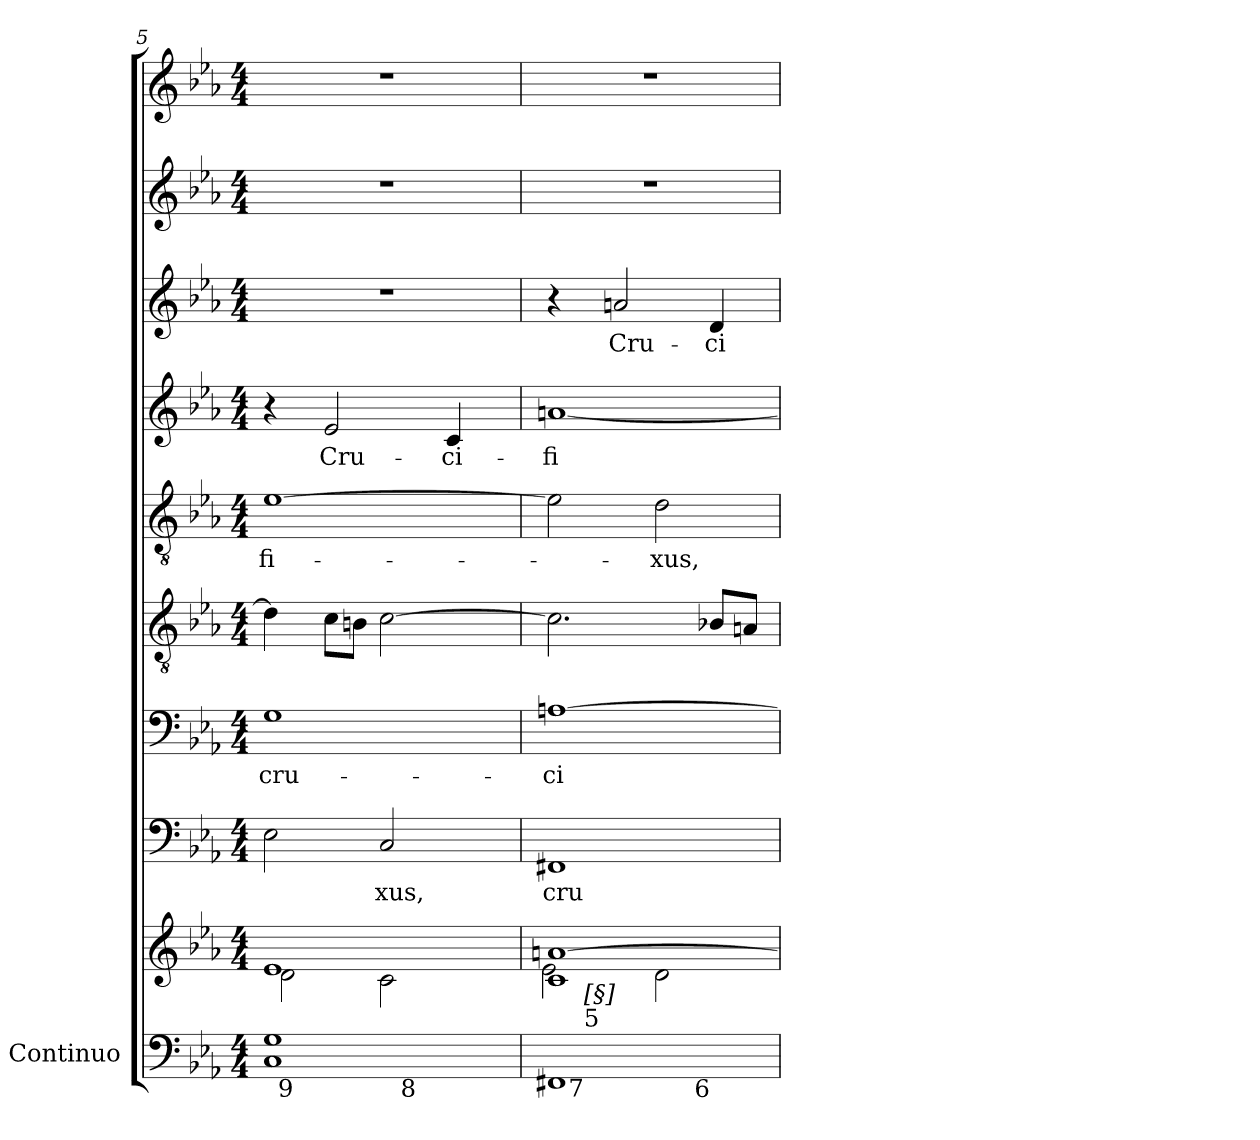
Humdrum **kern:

**kern	**kern	**kern	**text	**kern	**text	**kern	**kern	**text	**kern	**text	**kern	**text	**kern	**kern
*part9	*part9	*part8	*part8	*part7	*part7	*part6	*part5	*part5	*part4	*part4	*part3	*part3	*part2	*part1
*staff10	*staff9	*staff8	*staff8	*staff7	*staff7	*staff6	*staff5	*staff5	*staff4	*staff4	*staff3	*staff3	*staff2	*staff1
*I"Continuo	*	*	*	*	*	*	*	*	*	*	*	*	*	*
*clefF4	*clefG2	*clefF4	*	*clefF4	*	*clefGv2	*clefGv2	*	*clefG2	*	*clefG2	*	*clefG2	*clefG2
*k[b-e-a-]	*k[b-e-a-]	*k[b-e-a-]	*	*k[b-e-a-]	*	*k[b-e-a-]	*k[b-e-a-]	*	*k[b-e-a-]	*	*k[b-e-a-]	*	*k[b-e-a-]	*k[b-e-a-]
*c:	*c:	*c:	*	*c:	*	*c:	*c:	*	*c:	*	*c:	*	*c:	*c:
*M4/4	*M4/4	*M4/4	*	*M4/4	*	*M4/4	*M4/4	*	*M4/4	*	*M4/4	*	*M4/4	*M4/4
=5	=5	=5	=5	=5	=5	=5	=5	=5	=5	=5	=5	=5	=5	=5
*^	*^	*	*	*	*	*	*	*	*	*	*	*	*	*
!	!	!	!	!	!	!	!LO:LY:b:color=#000000	!	!	!	!	!	!	!	!	!
!	!	!	!	!	!	!	!	!	!	!LO:LY:b:color=#000000	!	!	!	!	!	!
*^	*^	*	*	*	*	*	*	*	*	*	*	*	*	*	*	*
1Gi	1Ci	16ryy	2ryy	1e-i	2di\	2E-i\	.	1Gi	cru-	4di\]	[1e-i	-fi-	4r	.	1r	.	1r	1r
.	.	64...ryy	.	.	.	.	.	.	.	.	.	.	.	.	.	.	.	.
!	!	!LO:TX:b:rj:t=9	!	!	!	!	!	!	!	!	!	!	!	!	!	!	!	!
.	.	2ryy	.	.	.	.	.	.	.	.	.	.	.	.	.	.	.	.
!	!	!	!	!	!	!	!	!	!	!	!	!	!	!LO:LY:b:color=#000000	!	!	!	!
.	.	.	.	.	.	.	.	.	.	8ci\L	.	.	2e-i/	Cru-	.	.	.	.
.	.	.	.	.	.	.	.	.	.	8Bni\J	.	.	.	.	.	.	.	.
!	!	!	!	!	!	!	!LO:LY:b:color=#000000	!	!	!	!	!	!	!	!	!	!	!
.	.	.	16ryy	.	2ci\	2Ci/	-xus,	.	.	[2ci\	.	.	.	.	.	.	.	.
.	.	.	32ryy	.	.	.	.	.	.	.	.	.	.	.	.	.	.	.
.	.	4ryy	.	.	.	.	.	.	.	.	.	.	.	.	.	.	.	.
.	.	.	256..ryy	.	.	.	.	.	.	.	.	.	.	.	.	.	.	.
!	!	!	!LO:TX:b:rj:t=8	!	!	!	!	!	!	!	!	!	!	!	!	!	!	!
.	.	.	4ryy	.	.	.	.	.	.	.	.	.	.	.	.	.	.	.
!	!	!	!	!	!	!	!	!	!	!	!	!	!	!LO:LY:b:color=#000000	!	!	!	!
.	.	.	.	.	.	.	.	.	.	.	.	.	4ci/	-ci-	.	.	.	.
.	.	8ryy	.	.	.	.	.	.	.	.	.	.	.	.	.	.	.	.
.	.	.	8ryy	.	.	.	.	.	.	.	.	.	.	.	.	.	.	.
.	.	32ryy	.	.	.	.	.	.	.	.	.	.	.	.	.	.	.	.
.	.	.	64ryy	.	.	.	.	.	.	.	.	.	.	.	.	.	.	.
.	.	.	128ryy	.	.	.	.	.	.	.	.	.	.	.	.	.	.	.
.	.	512ryy	.	.	.	.	.	.	.	.	.	.	.	.	.	.	.	.
.	.	.	1024ryy	.	.	.	.	.	.	.	.	.	.	.	.	.	.	.
!!LO:PB:g=z
=6	=6	=6	=6	=6	=6	=6	=6	=6	=6	=6	=6	=6	=6	=6	=6	=6	=6	=6
!	!	!	!	!	!	!	!LO:LY:b:color=#000000	!	!	!	!	!	!	!	!	!	!	!
!	!	!	!	!	!	!	!	!	!LO:LY:b:color=#000000	!	!	!	!	!	!	!	!	!
!	!	!	!	!	!	!	!	!	!	!	!	!	!	!LO:LY:b:color=#000000	!	!	!	!
1ryy	1FF#Xi	16ryy	2.ryy	1ci [1ani	2e-i\	1FF#Xi	cru-	[1Ani	-ci-	2.ci\]	2e-i\]	.	[1ani	-fi-	4r	.	1r	1r
.	.	32ryy	.	.	.	.	.	.	.	.	.	.	.	.	.	.	.	.
.	.	128ryy	.	.	.	.	.	.	.	.	.	.	.	.	.	.	.	.
.	.	512ryy	.	.	.	.	.	.	.	.	.	.	.	.	.	.	.	.
!	!	!LO:TX:b:rj:t=7	!	!	!	!	!	!	!	!	!	!	!	!	!	!	!	!
!	!	!LO:TX:t=5	!	!	!	!	!	!	!	!	!	!	!	!	!	!	!	!
!	!	!LO:TX:t=[§]	!	!	!	!	!	!	!	!	!	!	!	!	!	!	!	!
.	.	2ryy	.	.	.	.	.	.	.	.	.	.	.	.	.	.	.	.
!	!	!	!	!	!	!	!	!	!	!	!	!	!	!	!	!LO:LY:b:color=#000000	!	!
.	.	.	.	.	.	.	.	.	.	.	.	.	.	.	2ani/	Cru-	.	.
!	!	!	!	!	!	!	!	!	!	!	!	!LO:LY:b:color=#000000	!	!	!	!	!	!
.	.	.	.	.	2di\	.	.	.	.	.	2di\	-xus,	.	.	.	.	.	.
.	.	4ryy	.	.	.	.	.	.	.	.	.	.	.	.	.	.	.	.
!	!	!	!LO:TX:b:rj:t=6	!	!	!	!	!	!	!	!	!	!	!	!	!	!	!
!	!	!	!	!	!	!	!	!	!	!	!	!	!	!	!	!LO:LY:b:color=#000000	!	!
.	.	.	4ryy	.	.	.	.	.	.	8B-Xi/L	.	.	.	.	4di/	-ci-	.	.
.	.	8ryy	.	.	.	.	.	.	.	.	.	.	.	.	.	.	.	.
.	.	.	.	.	.	.	.	.	.	8Ani/J	.	.	.	.	.	.	.	.
.	.	64ryy	.	.	.	.	.	.	.	.	.	.	.	.	.	.	.	.
.	.	256.ryy	.	.	.	.	.	.	.	.	.	.	.	.	.	.	.	.
*v	*v	*v	*v	*	*	*	*	*	*	*	*	*	*	*	*	*	*	*
*	*v	*v	*	*	*	*	*	*	*	*	*	*	*	*	*
=	=	=	=	=	=	=	=	=	=	=	=	=	=	=
*-	*-	*-	*-	*-	*-	*-	*-	*-	*-	*-	*-	*-	*-	*-
